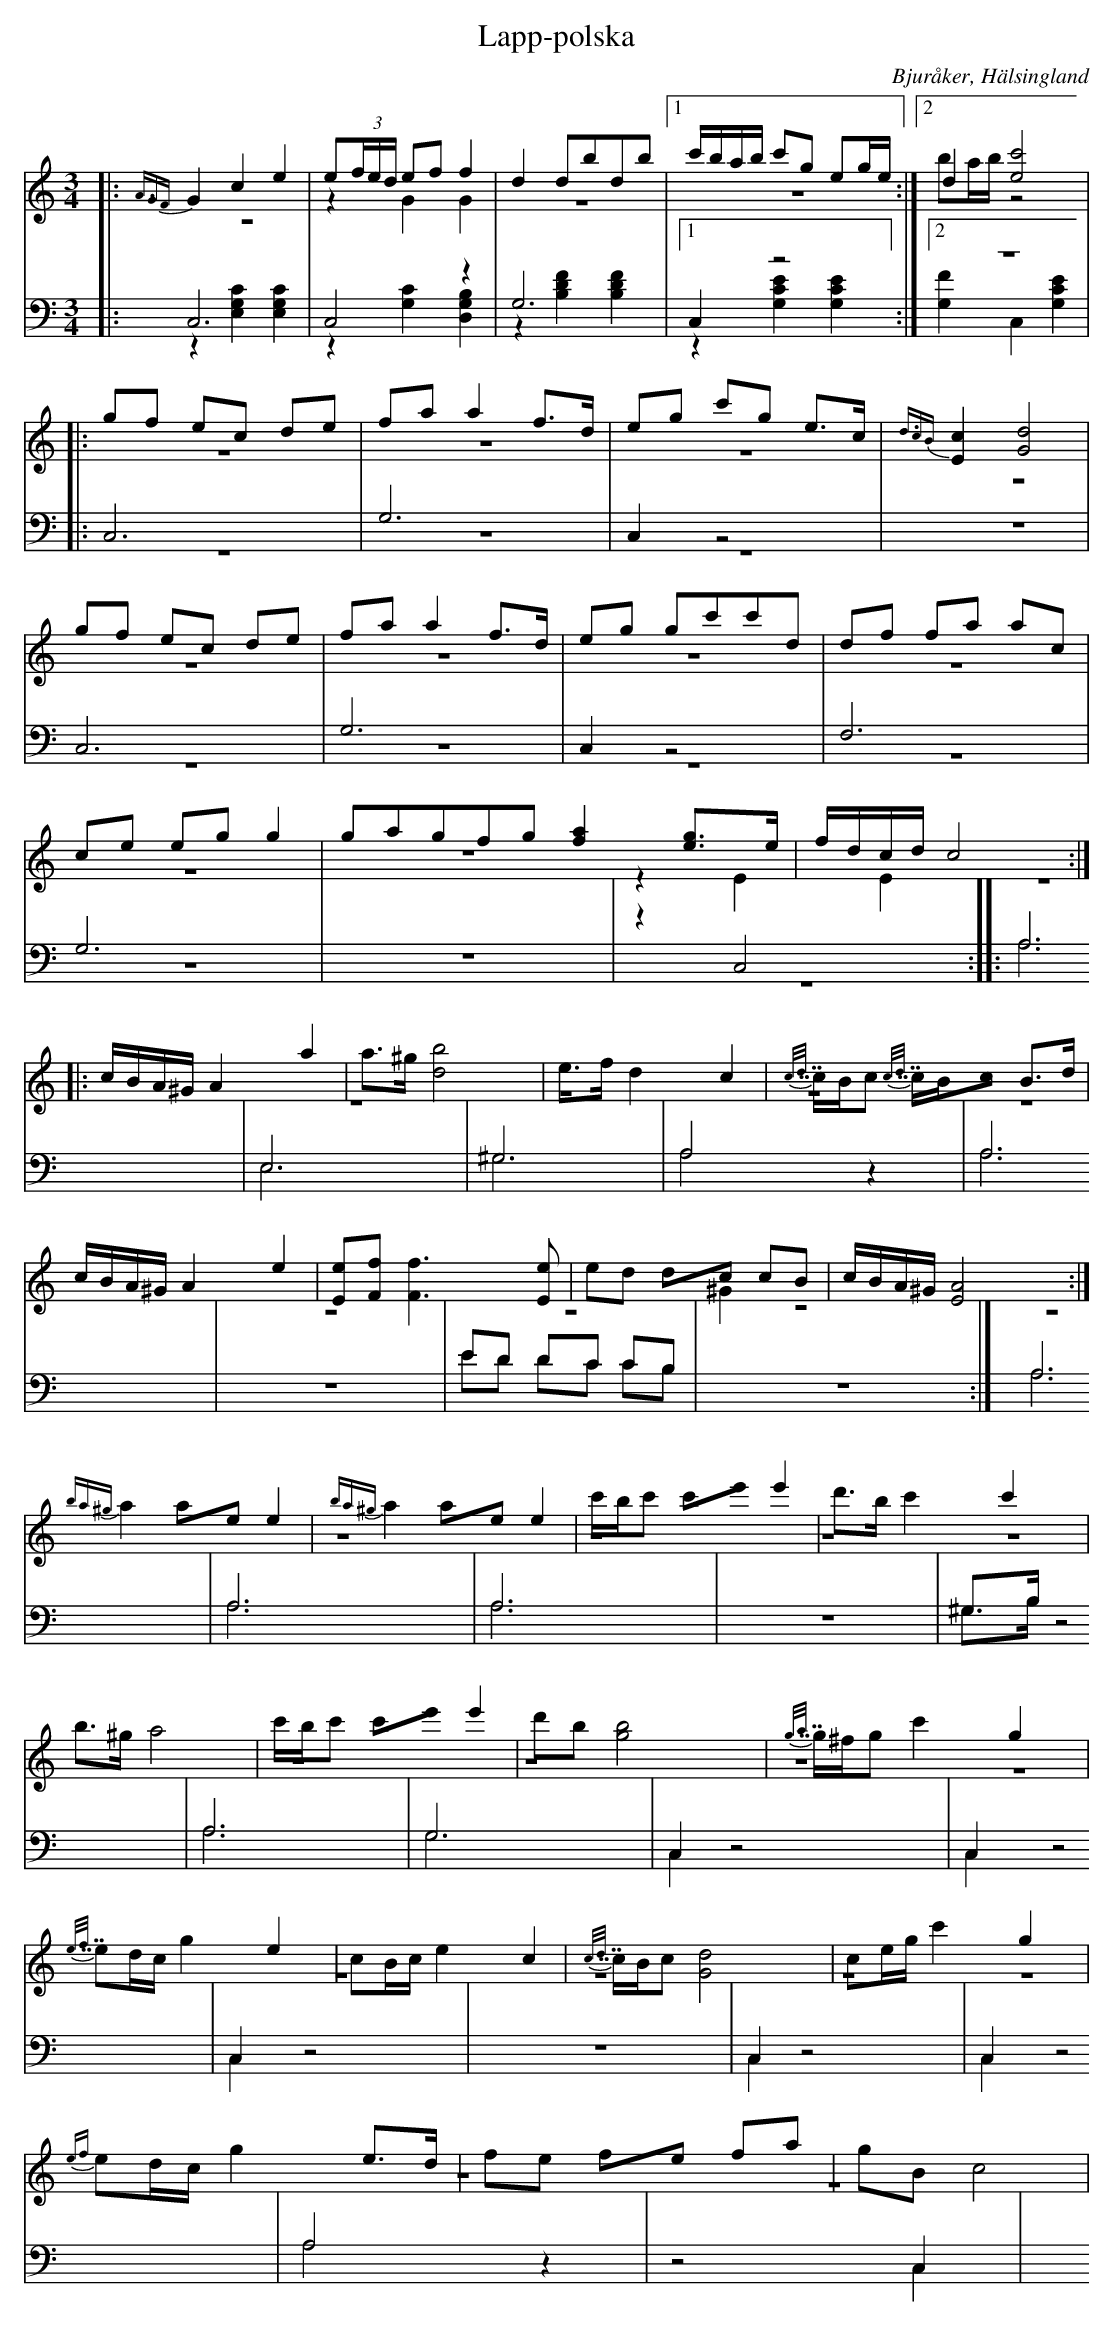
X:1
T: Lapp-polska
O: Bjuråker, Hälsingland
M: 3/4
L: 1/8
K: C
V:1
V:2 merge
V:3
V:4 merge
V:1
|:{A3/2GF}G2 c2 e2|e(3f/e/d/ ef f2|d2 dbdb|1 c'/b/a/b/ c'g eg/e/:|2 d2 [e4c'4]|
|:gf ec de|fa a2 f>d|eg c'g e>c|{d3/2cB}[c2E2] [G4d4]|
gf ec de|fa a2 f>d|eg gc'c'd|df fa ac|
ce eg g2|g2/5a2/5g2/5f2/5g2/5 [f2a2] [eg]>e|f/d/c/d/  c4:|
|:c/B/A/^G/ A2 a2|a>^g [d4b4]|e>f d2 c2|{c7/8d7/8}c/B/c {c7/8d7/8}c/B/c B>d|
c/B/A/^G/ A2 e2|[Ee][Ff] [F3f3] [Ee] |ed dc cB|c/B/A/^G/ [E4A4]:|
{ba^g}a2 ae e2|{ba^g}a2 ae e2|c'/b/c' c'e' e'2  |d'>b c'2 c'2|
 b>^g a4|c'/b/c' c'e' e'2|d'b [g4b4]|{g7/8a7/8}g/^f/g c'2 g2|
{e7/8f7/8}ed/c/ g2 e2|cB/c/ e2 c2|{c7/8d7/8}c/B/c [G4d4]|ce/g/ c'2 g2|
{ef}ed/c/ g2 e>d|fe fe fa|gB c4|
V:2
|:z6|z2 G2 G2|z6|1 z6:|2 ba/b/ z4|
|:z6|z6|z6|z6|
 z6|z6|z6|z6|
z6|z6|z2 E2 E2:|
|:z6|z6|z6|z6|
 z6|z6|z6|^G2 z4:|
|z6|z6|z6|z6|
 z6|z6|z6|z6|
z6|z6|z6|z6|
z6|z6|z6|
V:3  clef=bass
|:C,6|C,4 z2|G,6|1 C,2 z4:|2 z6|
|:C,6|G,6|C,2 z4|z6|
C,6|G,6|C,2 z4|F,6|
G,6|z6|z2 C,4:|
|:A,6|E,6|^G,6|A,4 z2|
A,6|z6|ED DC CB,|z6:|
A,6|A,6|A,6|z6|
 ^G,>B, z4|A,6|G,6|C,2 z4|
C,2 z4|C,2 z4|z6|C,2 z4|
C,2 z4|A,4 z2|z4 C,2|
V:4  clef=bass
|:z2 [E,2G,2C2] [E,2G,2C2]|z2 [G,2C2] [D,2G,2B,2]|z2 [B,2D2F2] [B,2D2F2]|1 z2 [G,2C2E2] [G,2C2E2]:|2 [G,2F2] C,2 [G,2C2E2]|
|:z6|z6|z6|z6|
z6|z6|z6|z6|
z6|z6|z6:|
|:A,6|E,6|^G,6|A,4 z2|
A,6|z6|ED DC CB,|z6:|
A,6|A,6|A,6|z6|
 ^G,>B, z4|A,6|G,6|C,2 z4|
C,2 z4|C,2 z4|z6|C,2 z4|
C,2 z4|A,4 z2|z4 C,2|
